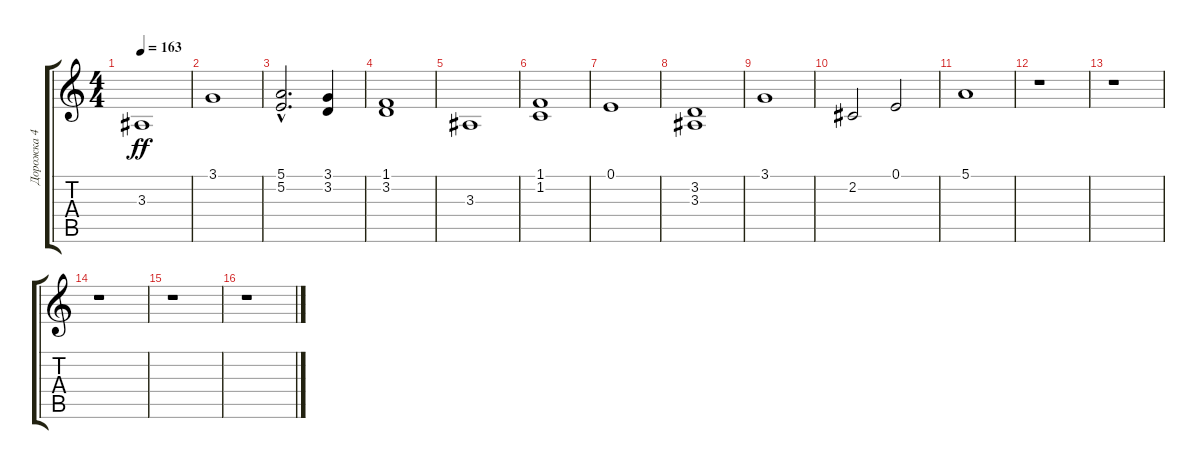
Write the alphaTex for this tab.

\track ("Дорожка 4" "Дорожка 4") {instrument choiraahs}
\staff {score tabs}
\tuning (E4 B3 G3 D3 A2 E2) {hide}
\ts (4 4)
\tempo 163
\clef g2
\ks c
3.3.1{dy ff} |
3.1.1 |
(5.1{hac} 5.2{hac}).2{d} (3.1 3.2).4 |
(1.1 3.2).1 |
3.3.1 |
(1.1 1.2).1 |
0.1.1 |
(3.2 3.3).1 |
3.1.1 |
2.2.2 0.1.2 |
5.1.1 |
r.1 |
r.1 |
r.1 |
r.1 |
r.1
